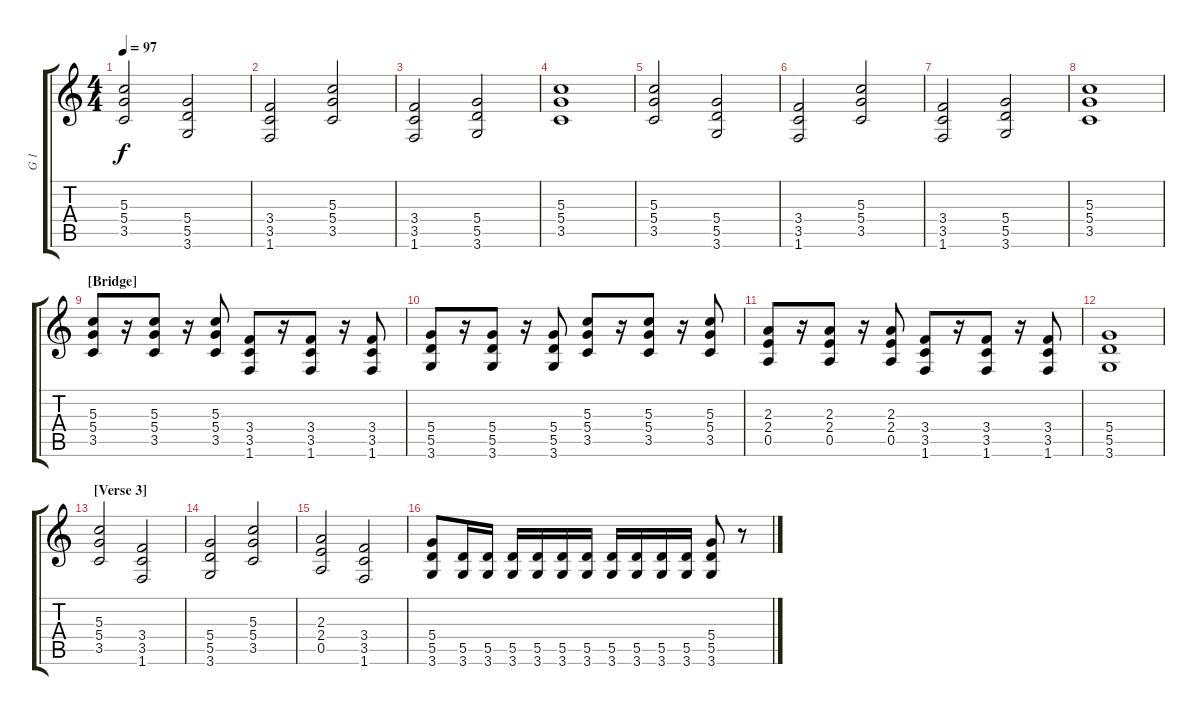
\track ("G 1" "G 1") {instrument distortionguitar}
\staff {score tabs}
\tuning (E4 B3 G3 D3 A2 E2) {hide}
\ts (4 4)
\tempo 97
\clef g2
\ks c
(5.3 5.4 3.5).2{dy f} (5.4 5.5 3.6).2 |
(3.4 3.5 1.6).2 (5.3 5.4 3.5).2 |
(3.4 3.5 1.6).2 (5.4 5.5 3.6).2 |
(5.3 5.4 3.5).1 |
\section ("" "")
(5.3 5.4 3.5).2 (5.4 5.5 3.6).2 |
(3.4 3.5 1.6).2 (5.3 5.4 3.5).2 |
(3.4 3.5 1.6).2 (5.4 5.5 3.6).2 |
(5.3 5.4 3.5).1 |
\section ("" "[Bridge]")
(5.3 5.4 3.5).8 r.16 (5.3 5.4 3.5).8 r.16 (5.3 5.4 3.5).8 (3.4 3.5 1.6).8 r.16 (3.4 3.5 1.6).8 r.16 (3.4 3.5 1.6).8 |
(5.4 5.5 3.6).8 r.16 (5.4 5.5 3.6).8 r.16 (5.4 5.5 3.6).8 (5.3 5.4 3.5).8 r.16 (5.3 5.4 3.5).8 r.16 (5.3 5.4 3.5).8 |
(2.3 2.4 0.5).8 r.16 (2.3 2.4 0.5).8 r.16 (2.3 2.4 0.5).8 (3.4 3.5 1.6).8 r.16 (3.4 3.5 1.6).8 r.16 (3.4 3.5 1.6).8 |
(5.4 5.5 3.6).1 |
\section ("" "[Verse 3]")
(5.3 5.4 3.5).2 (3.4 3.5 1.6).2 |
(5.4 5.5 3.6).2 (5.3 5.4 3.5).2 |
(2.3 2.4 0.5).2 (3.4 3.5 1.6).2 |
(5.4 5.5 3.6).8 (5.5 3.6).16 (5.5 3.6).16 (5.5 3.6).16 (5.5 3.6).16 (5.5 3.6).16 (5.5 3.6).16 (5.5 3.6).16 (5.5 3.6).16 (5.5 3.6).16 (5.5 3.6).16 (5.4 5.5 3.6).8 r.8
